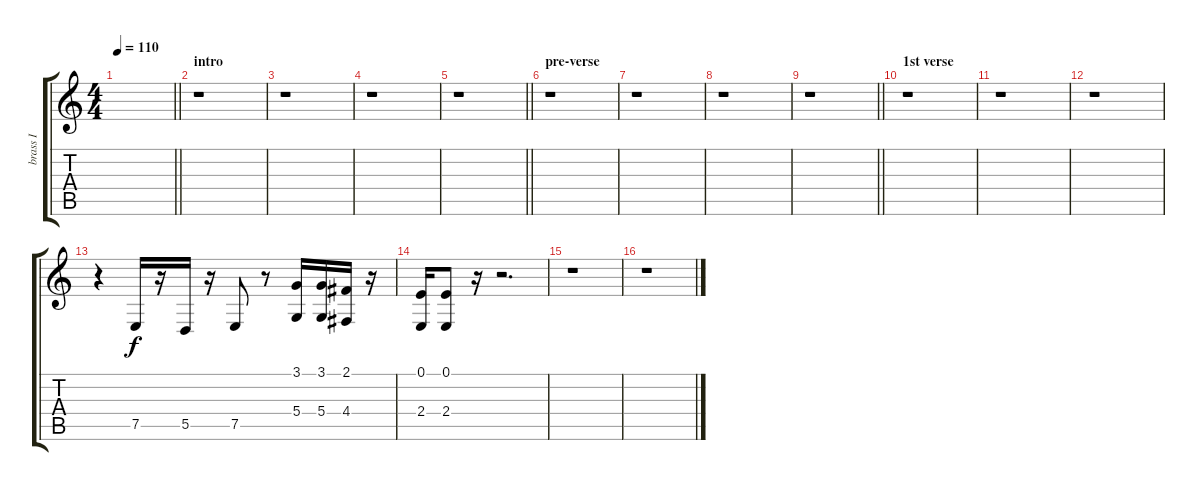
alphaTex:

\track ("brass I" "brass I") {instrument brasssection}
\staff {score tabs}
\tuning (E4 B3 G3 D3 A2 E2) {hide}
\ts (4 4)
\tempo 110
\clef g2
\barLineRight lightlight
\ks c
|
\section ("" "intro")
\ks aminor
r.1 |
r.1 |
r.1 |
\barLineRight lightlight
r.1 |
\section ("" "pre-verse")
r.1 |
r.1 |
r.1 |
\barLineRight lightlight
r.1 |
\section ("" "1st verse")
r.1 |
r.1 |
r.1 |
r.4 7.5.16 r.16 5.5.16 r.16 7.5.8 r.8 (3.1 5.4).16 (3.1 5.4).16 (2.1 4.4).16 r.16 |
(0.1 2.4).16 (0.1 2.4).8 r.16 r.2{d} |
r.1 |
r.1
